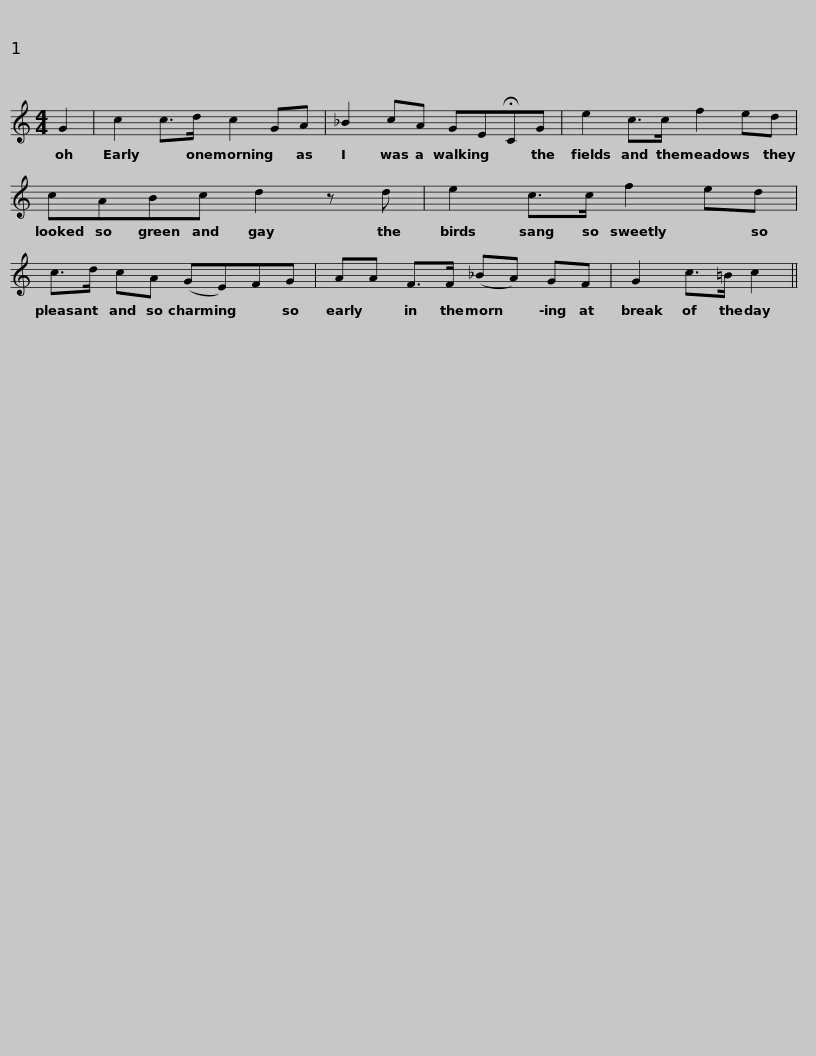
X:1
L:1/8
M:4/4
I:linebreak $
K:C
V:1 treble
V:1
 G2 | c2 c>d c2 GA | _B2 cA GE!fermata!CG | e2 c>c f2 ed |$ cABc d2 z d | %5
 e2 c>c f2 ed | c>d cA (GE)FG |$ AA F>F (_BA) GF | G2 c>=B c2 || %9
